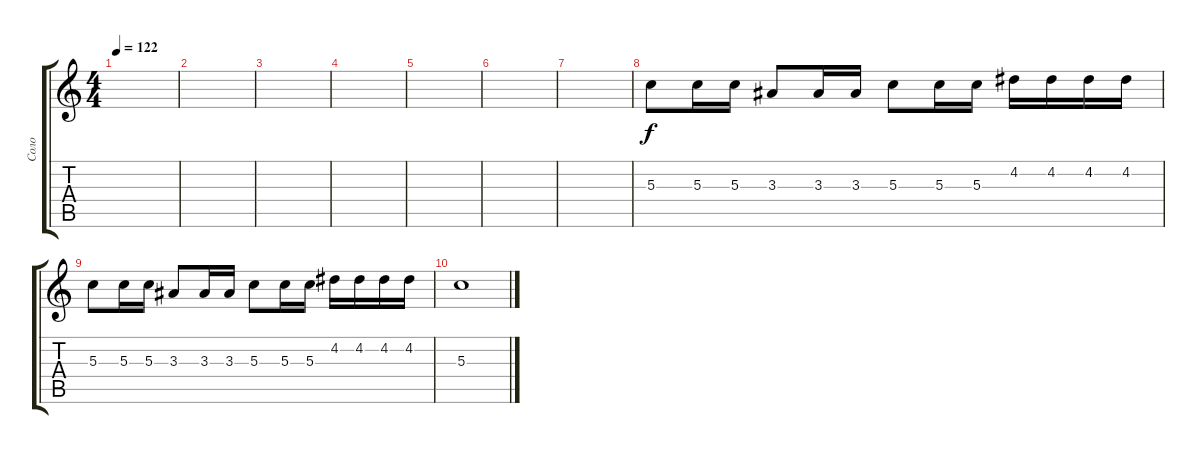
\track ("Соло" "Соло") {instrument distortionguitar}
\staff {score tabs}
\tuning (E4 B3 G3 D3 A2 E2) {hide}
\ts (4 4)
\tempo 122
\clef g2
\ks c
|
|
|
|
|
|
|
5.3.8 5.3.16 5.3.16 3.3.8 3.3.16 3.3.16 5.3.8 5.3.16 5.3.16 4.2.16 4.2.16 4.2.16 4.2.16 |
5.3.8 5.3.16 5.3.16 3.3.8 3.3.16 3.3.16 5.3.8 5.3.16 5.3.16 4.2.16 4.2.16 4.2.16 4.2.16 |
5.3.1
